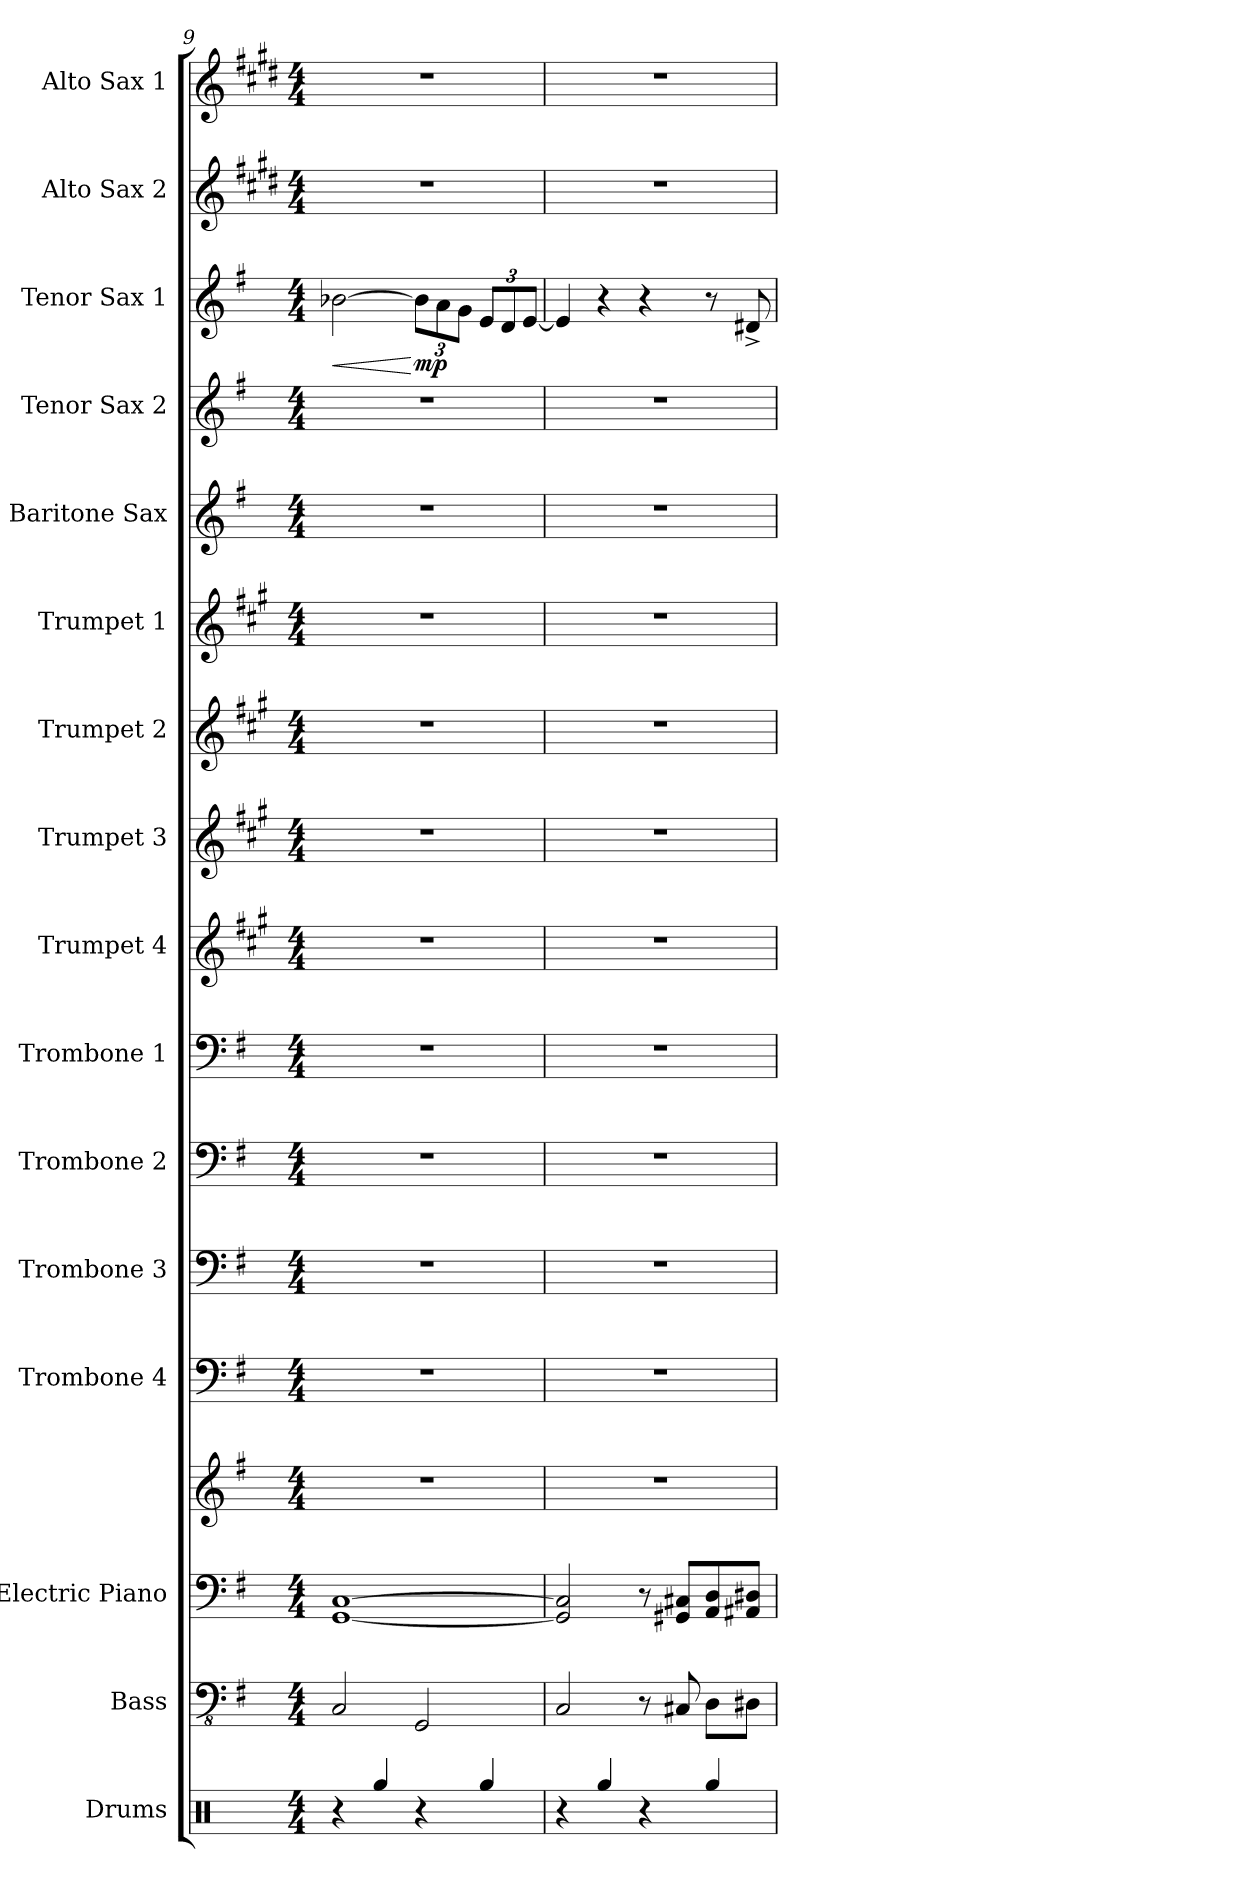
**kern	**kern	**kern	**kern	**kern	**kern	**kern	**kern	**kern	**kern	**kern	**kern	**kern	**kern	**kern	**dynam	**kern	**kern
*part16	*part15	*part14	*part14	*part13	*part12	*part11	*part10	*part9	*part8	*part7	*part6	*part5	*part4	*part3	*part3	*part2	*part1
*staff17	*staff16	*staff15	*staff14	*staff13	*staff12	*staff11	*staff10	*staff9	*staff8	*staff7	*staff6	*staff5	*staff4	*staff3	*staff3	*staff2	*staff1
*I"Drums	*I"Bass	*I"Electric Piano	*	*I"Trombone 4	*I"Trombone 3	*I"Trombone 2	*I"Trombone 1	*I"Trumpet 4	*I"Trumpet 3	*I"Trumpet 2	*I"Trumpet 1	*I"Baritone Sax	*I"Tenor Sax 2	*I"Tenor Sax 1	*	*I"Alto Sax 2	*I"Alto Sax 1
*I'Drums	*I'Bass	*I'E. Piano	*	*I'Tbn. 4	*I'Tbn. 3	*I'Tbn. 2	*I'Tbn. 1	*I'Tpt. 4	*I'Tpt. 3	*I'Tpt. 2	*I'Tpt. 1	*I'Bari	*I'Tenor 2	*I'Tenor 1	*	*I'Alto 2	*I'Alto 1
!!LO:LB:g=z
*clefX	*clefFv4	*clefF4	*clefG2	*clefF4	*clefF4	*clefF4	*clefF4	*clefG2	*clefG2	*clefG2	*clefG2	*clefG2	*clefG2	*clefG2	*	*clefG2	*clefG2
*	*	*	*	*	*	*	*	*ITrd1c2	*ITrd1c2	*ITrd1c2	*ITrd1c2	*ITrd12c21	*ITrd8c14	*ITrd8c14	*	*ITrd5c9	*ITrd5c9
*k[]	*k[f#]	*k[f#]	*k[f#]	*k[f#]	*k[f#]	*k[f#]	*k[f#]	*k[f#]	*k[f#]	*k[f#]	*k[f#]	*k[f#]	*k[f#]	*k[f#]	*	*k[f#]	*k[f#]
*M4/4	*M4/4	*M4/4	*M4/4	*M4/4	*M4/4	*M4/4	*M4/4	*M4/4	*M4/4	*M4/4	*M4/4	*M4/4	*M4/4	*M4/4	*	*M4/4	*M4/4
=9	=9	=9	=9	=9	=9	=9	=9	=9	=9	=9	=9	=9	=9	=9	=9	=9	=9
!	!	!	!	!	!	!	!	!	!	!	!	!	!	!	!LO:HP:b	!	!
4r	2CC/	[1GG [1C	1r	1r	1r	1r	1r	1r	1r	1r	1r	1r	1r	[2B-X\	<	1r	1r
4Rgg/	.	.	.	.	.	.	.	.	.	.	.	.	.	.	.	.	.
*	*	*	*	*	*	*	*	*	*	*	*	*	*	*Xbrackettup	*	*	*
!	!	!	!	!	!	!	!	!	!	!	!	!	!	!	!LO:DY:n=1:b	!	!
4r	2GGG/	.	.	.	.	.	.	.	.	.	.	.	.	12B-\L]	[ mp	.	.
.	.	.	.	.	.	.	.	.	.	.	.	.	.	12A\	.	.	.
.	.	.	.	.	.	.	.	.	.	.	.	.	.	12G\J	.	.	.
4Rgg/	.	.	.	.	.	.	.	.	.	.	.	.	.	12E/L	.	.	.
.	.	.	.	.	.	.	.	.	.	.	.	.	.	12D/	.	.	.
.	.	.	.	.	.	.	.	.	.	.	.	.	.	[12E/J	.	.	.
=10	=10	=10	=10	=10	=10	=10	=10	=10	=10	=10	=10	=10	=10	=10	=10	=10	=10
4r	2CC/	2GG/] 2C/]	1r	1r	1r	1r	1r	1r	1r	1r	1r	1r	1r	4E/]	.	1r	1r
4Rgg/	.	.	.	.	.	.	.	.	.	.	.	.	.	4r	.	.	.
4r	8r	8r	.	.	.	.	.	.	.	.	.	.	.	4r	.	.	.
.	8CC#X/	8GG#X/ 8C#X/L	.	.	.	.	.	.	.	.	.	.	.	.	.	.	.
4Rgg/	8DD\L	8AA/ 8D/	.	.	.	.	.	.	.	.	.	.	.	8r	.	.	.
.	8DD#X\J	8AA#X/ 8D#X/J	.	.	.	.	.	.	.	.	.	.	.	8D#X^/	.	.	.
=	=	=	=	=	=	=	=	=	=	=	=	=	=	=	=	=	=
*-	*-	*-	*-	*-	*-	*-	*-	*-	*-	*-	*-	*-	*-	*-	*-	*-	*-
